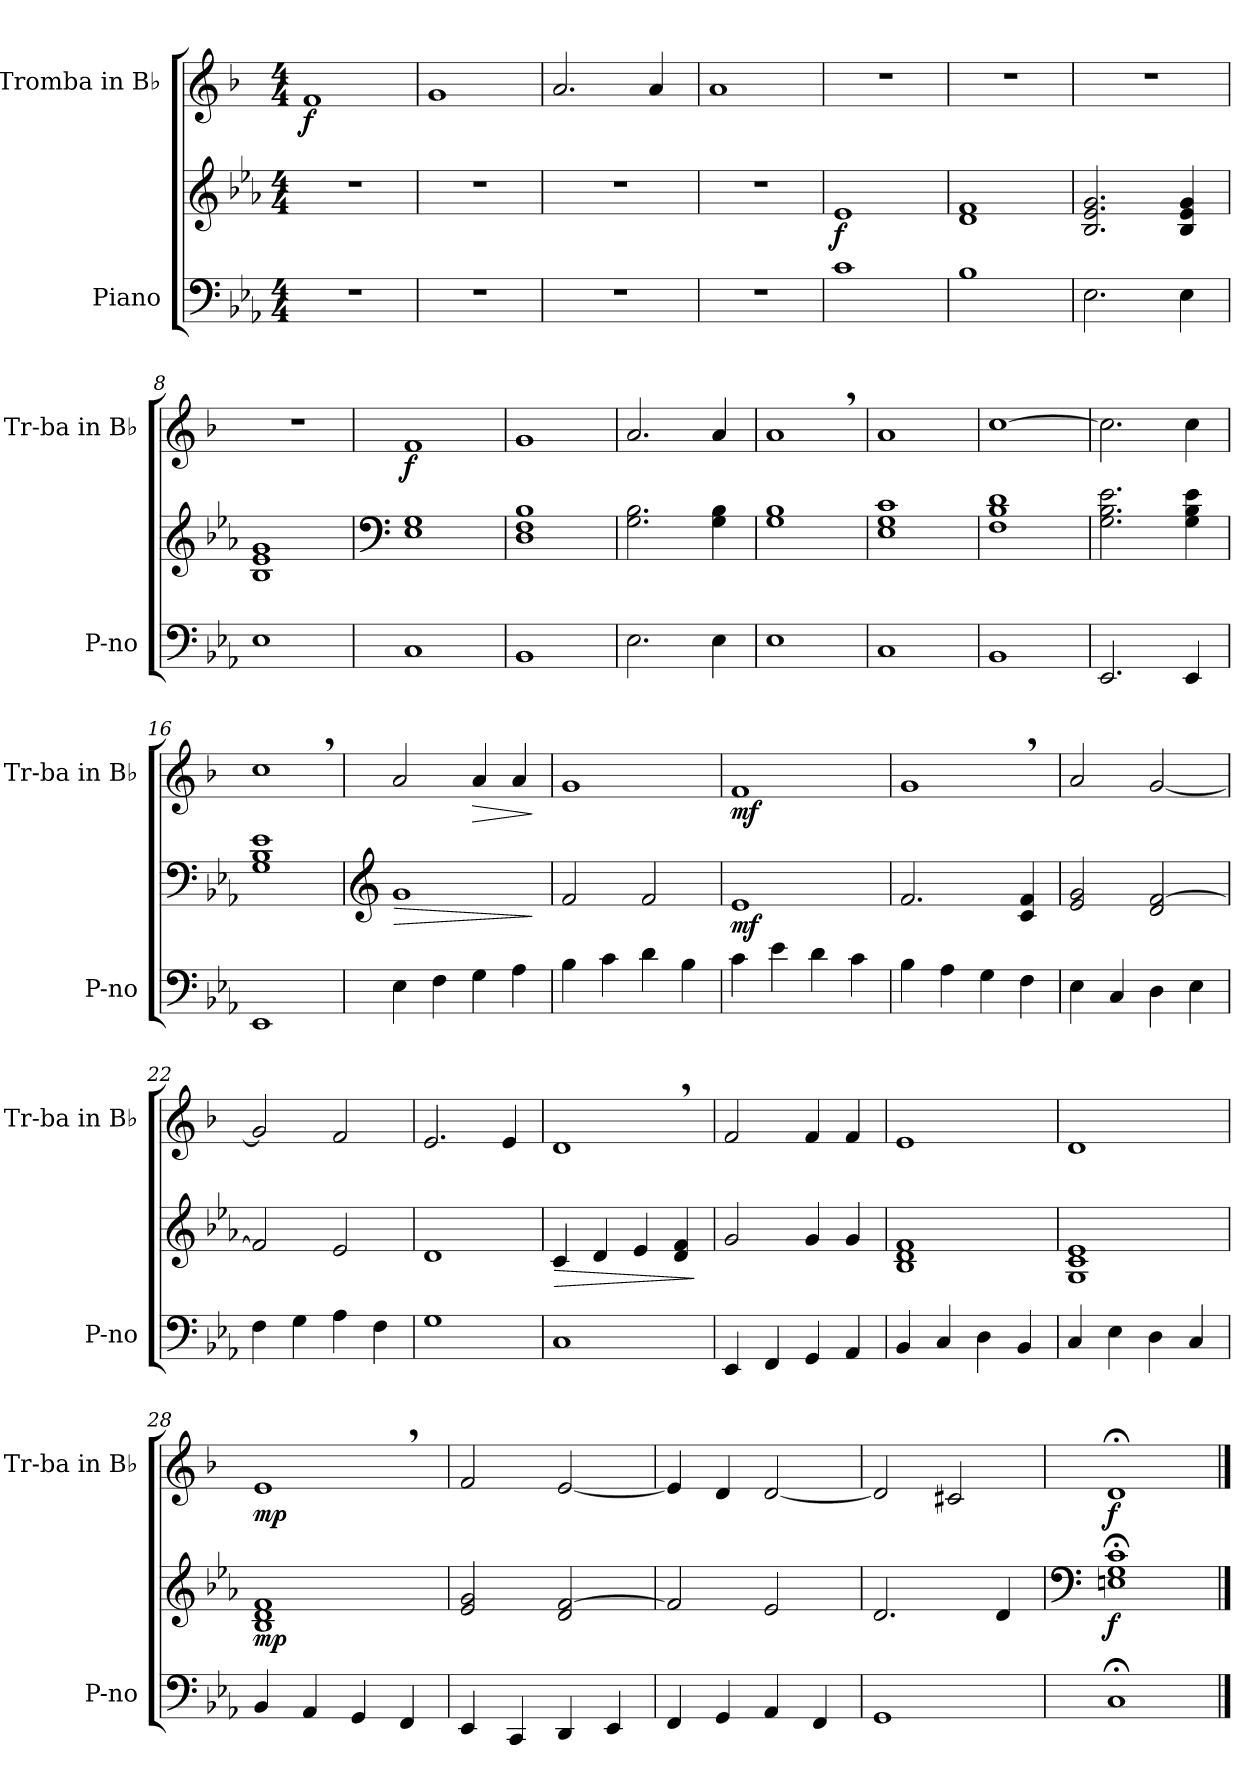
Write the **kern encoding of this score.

**kern	**kern	**dynam	**kern	**dynam
*part2	*part2	*part2	*part1	*part1
*staff3	*staff2	*staff2/3	*staff1	*staff1
*I"Piano	*	*	*I"Tromba in B♭	*
*I'P-no	*	*	*I'Tr-ba in B♭	*
*clefF4	*clefG2	*	*clefG2	*
*	*	*	*ITrd1c2	*
*k[b-e-a-]	*k[b-e-a-]	*	*k[b-e-a-]	*
*M4/4	*M4/4	*	*M4/4	*
*MM120	*MM120	*	*MM120	*
=1	=1	=1	=1	=1
!	!	!	!	!LO:DY:b
1r	1r	.	1e-	f
=2	=2	=2	=2	=2
1r	1r	.	1f	.
=3	=3	=3	=3	=3
1r	1r	.	2.g/	.
.	.	.	4g/	.
=4	=4	=4	=4	=4
1r	1r	.	1g	.
=5	=5	=5	=5	=5
!	!	!LO:DY:b	!	!
1c	1e-	f	1r	.
=6	=6	=6	=6	=6
1B-	1d 1f	.	1r	.
=7	=7	=7	=7	=7
2.E-\	2.B-/ 2.e-/ 2.g/	.	1r	.
4E-\	4B-/ 4e-/ 4g/	.	.	.
=8	=8	=8	=8	=8
1E-	1B- 1e- 1g	.	1r	.
!!LO:LB:g=z
=9	=9	=9	=9	=9
*	*clefF4	*	*	*
!	!	!	!	!LO:DY:b
1C	1E- 1G	.	1e-	f
=10	=10	=10	=10	=10
1BB-	1D 1F 1B-	.	1f	.
=11	=11	=11	=11	=11
2.E-\	2.G\ 2.B-\	.	2.g/	.
4E-\	4G\ 4B-\	.	4g/	.
=12	=12	=12	=12	=12
1E-	1G 1B-	.	1g,	.
=13	=13	=13	=13	=13
1C	1E- 1G 1c	.	1g	.
=14	=14	=14	=14	=14
1BB-	1F 1B- 1d	.	[1b-	.
=15	=15	=15	=15	=15
2.EE-/	2.G\ 2.B-\ 2.e-\	.	2.b-\]	.
4EE-/	4G\ 4B-\ 4e-\	.	4b-\	.
=16	=16	=16	=16	=16
1EE-	1G 1B- 1e-	.	1b-,	.
!!LO:LB:g=z
=17	=17	=17	=17	=17
*	*clefG2	*	*	*
!	!	!LO:HP:b	!	!
4E-\	1g	>	2g/	.
4F\	.	.	.	.
!	!	!	!	!LO:HP:b
4G\	.	.	4g/	>
4A-\	.	.	4g/	.
.	.	]	.	]
=18	=18	=18	=18	=18
4B-\	2f/	.	1f	.
4c\	.	.	.	.
4d\	2f/	.	.	.
4B-\	.	.	.	.
=19	=19	=19	=19	=19
!	!	!LO:DY:b	!	!LO:DY:b
4c\	1e-	mf	1e-	mf
4e-\	.	.	.	.
4d\	.	.	.	.
4c\	.	.	.	.
=20	=20	=20	=20	=20
4B-\	2.f/	.	1f,	.
4A-\	.	.	.	.
4G\	.	.	.	.
4F\	4c/ 4f/	.	.	.
=21	=21	=21	=21	=21
4E-\	2e-/ 2g/	.	2g/	.
4C/	.	.	.	.
4D\	2d/ [2f/	.	[2f/	.
4E-\	.	.	.	.
=22	=22	=22	=22	=22
4F\	2f/]	.	2f/]	.
4G\	.	.	.	.
4A-\	2e-/	.	2e-/	.
4F\	.	.	.	.
=23	=23	=23	=23	=23
1G	1d	.	2.d/	.
.	.	.	4d/	.
=24	=24	=24	=24	=24
!	!	!LO:HP:b	!	!
1C	4c/	>	1c,	.
.	4d/	.	.	.
.	4e-/	.	.	.
.	4d/ 4f/	.	.	.
.	.	]	.	.
!!LO:LB:g=z
=25	=25	=25	=25	=25
4EE-/	2g/	.	2e-/	.
4FF/	.	.	.	.
4GG/	4g/	.	4e-/	.
4AA-/	4g/	.	4e-/	.
=26	=26	=26	=26	=26
4BB-/	1B- 1d 1f	.	1d	.
4C/	.	.	.	.
4D\	.	.	.	.
4BB-/	.	.	.	.
=27	=27	=27	=27	=27
4C/	1G 1c 1e-	.	1c	.
4E-\	.	.	.	.
4D\	.	.	.	.
4C/	.	.	.	.
=28	=28	=28	=28	=28
!	!	!LO:DY:b	!	!LO:DY:b
4BB-/	1B- 1d 1f	mp	1d,	mp
4AA-/	.	.	.	.
4GG/	.	.	.	.
4FF/	.	.	.	.
=29	=29	=29	=29	=29
4EE-/	2e-/ 2g/	.	2e-/	.
4CC/	.	.	.	.
4DD/	2d/ [2f/	.	[2d/	.
4EE-/	.	.	.	.
=30	=30	=30	=30	=30
4FF/	2f/]	.	4d/]	.
4GG/	.	.	4c/	.
4AA-/	2e-/	.	[2c/	.
4FF/	.	.	.	.
=31	=31	=31	=31	=31
1GG	2.d/	.	2c/]	.
.	.	.	2Bn/	.
.	4d/	.	.	.
=32	=32	=32	=32	=32
*	*clefF4	*	*	*
!	!	!LO:DY:b	!	!LO:DY:b
1C;<	1En;< 1G;< 1c;<	f	1c;<	f
==	==	==	==	==
*-	*-	*-	*-	*-
